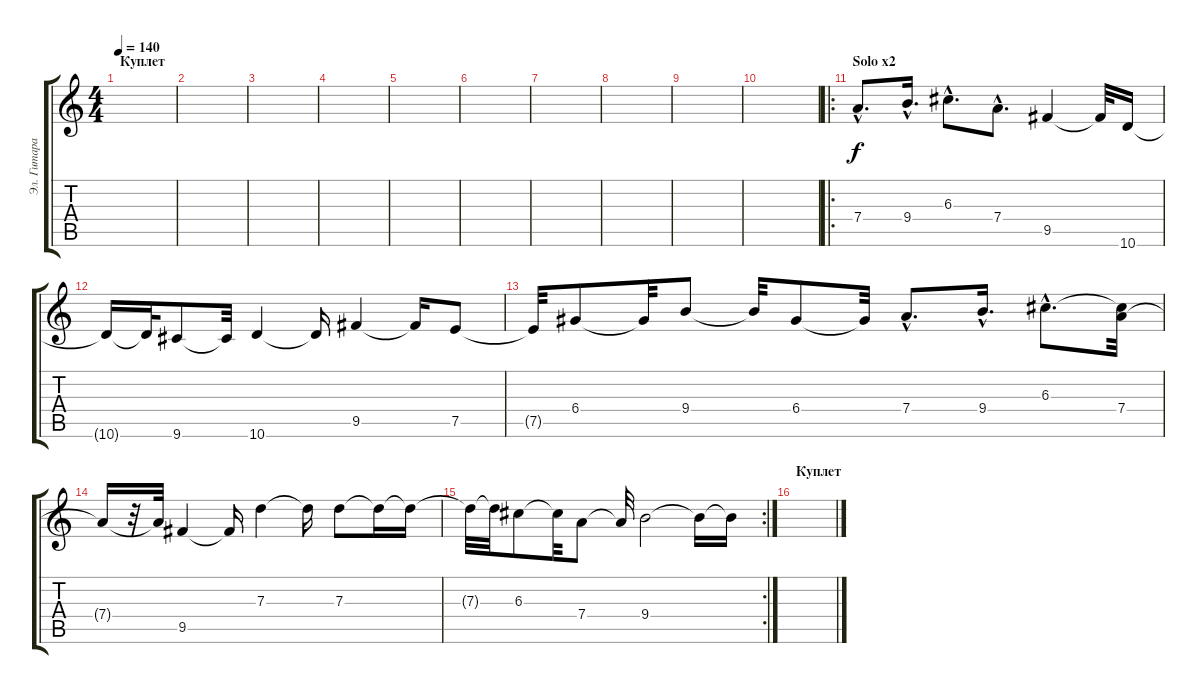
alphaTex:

\track ("Эл. Гитара (соло)" "Эл. Гитара") {instrument distortionguitar}
\staff {score tabs}
\tuning (E4 B3 G3 D3 A2 E2) {hide}
\ts (4 4)
\section ("" "Куплет")
\tempo 140
\clef g2
\ks c
|
|
|
|
|
|
|
|
|
|
\ro
\section ("" "Solo х2")
7.4{hac}.8{d} 9.4{hac}.16{d} 6.3{hac}.8{d} 7.4{hac}.8{d} 9.5.4 9.5{t}.32 10.6.16 |
10.6{t}.16 10.6{t}.32 9.6.8 9.6{t}.32 10.6.4 10.6{t}.16 9.5.4 9.5{t}.16 7.5.8 |
7.5{t}.32 6.4.8 6.4{t}.32 9.4.8 9.4{t}.32 6.4.8 6.4{t}.32 7.4{hac}.8{d} 9.4{hac}.16{d} 6.3{hac}.8{d} (6.3{t} 7.4).32 |
7.4{t}.16 r.32 7.4{t}.32 9.5.4 9.5{t}.16 7.3.4 7.3{t}.16 7.3.8 7.3{t}.16 7.3{t}.16 |
\rc 2
7.3{t}.32 7.3{t}.32 6.3.8 6.3{t}.32 7.4.8 7.4{t}.32 9.4.2 9.4{t}.16 9.4{t}.16 |
\section ("" "Куплет")
